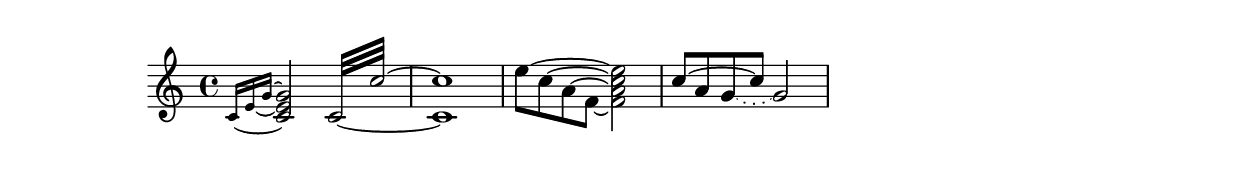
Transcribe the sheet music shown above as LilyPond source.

%% Do not edit this file; it is auto-generated from LSR http://lsr.dsi.unimi.it
%% This file is in the public domain.
\version "2.13.1"

\header {
  lsrtags = "rhythms"

 doctitlees = "Uso de ligaduras en los arpegios"
 texidoces = "
En ocasiones se usan ligaduras de unión para escribir los arpegios.
En este caso, las dos notas ligadas no tienen que ser consecutivas.
Esto se puede conseguir estableciendo la propiedad
@code{tieWaitForNote} al valor \"verdadero\".  La misma funcionalidad
es de utilidad, por ejemplo, para ligar un trémolo a un acorde, pero
en principio, también se puede usar para notas normales consecutivas,
como se muestra en este ejemplo.

"

%% Translation of GIT committish :<6ce7f350682dfa99af97929be1dec6b9f1cbc01a>
 texidocde = "
 Überbindungen werden teilweise benutzt, um Arpeggios zu notieren.  In
 diesem Fall stehen die übergebundenen Noten nicht unbedingt hintereinander.
Das Verhalten kann erreicht werden, indem die @code{tieWaitForNote}-Eigenschaft
auf @code{#t} gesetzt wird.  Diese Funktion ist auch sinnvoll, um etwa
ein Tremolo mit einem Akkord zu überbinden, kann aber prinzipiell auch
für normale Überbindungen eingesetzt werden
"
  doctitlede = "Überbingungen für Arpeggio genutzen"


%% Translation of GIT committish :<e71f19ad847d3e94ac89750f34de8b6bb28611df>
  texidocfr = "
Les liaisons de tenue servent parfois à rendre un accord arpégé. Dans
ce cas, les notes liées ne sont pas toutes consécutives. Il faut alors
assigner à la propriété @code{tieWaitForNote} la valeur @code{#t}
(@emph{true} pour @qq{vrai}).  Cette même méthode peut servir, par
exemple, à lier un trémolo à un accord.
"
  doctitlefr = "Liaison de tenue et arpège"

  texidoc = "
Ties are sometimes used to write out arpeggios.  In this case, two tied
notes need not be consecutive.  This can be achieved by setting the
@code{tieWaitForNote} property to @code{#t}.  The same feature is also
useful, for example, to tie a tremolo to a chord, but in principle, it
can also be used for ordinary consecutive notes. 

"
  doctitle = "Using ties with arpeggios"
} % begin verbatim

\relative c' {
  \set tieWaitForNote = ##t
  \grace { c16[ ~ e ~ g] ~ } <c, e g>2
  \repeat tremolo 8 { c32 ~ c' ~ } <c c,>1
  e8 ~ c ~ a ~ f ~ <e' c a f>2
  \tieUp
  c8 ~ a
  \tieDown
  \tieDotted
  g8 ~ c g2
}
